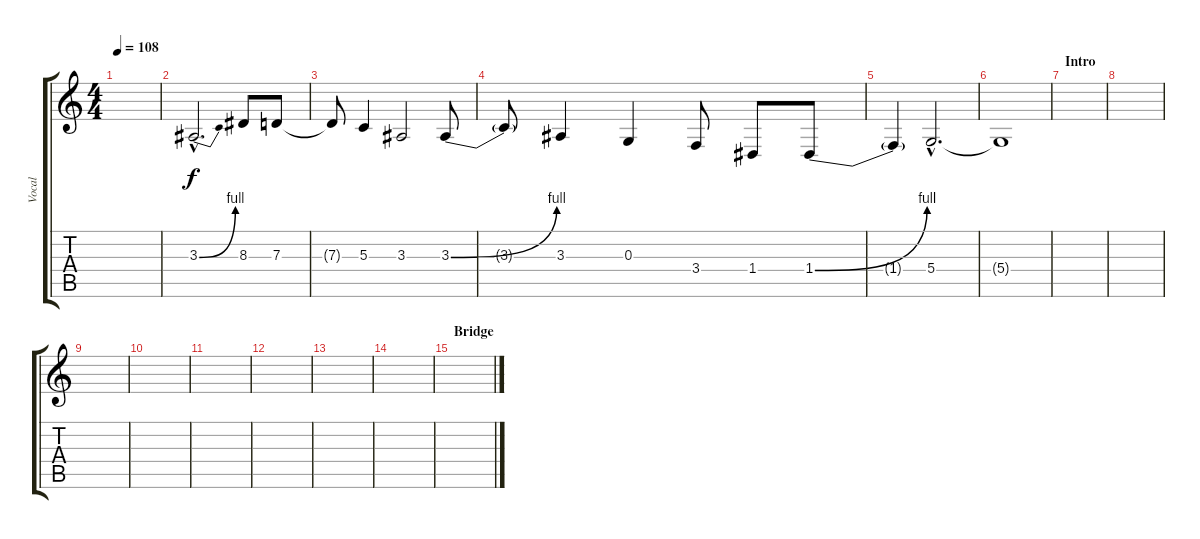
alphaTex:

\track ("Vocal" "Vocal") {instrument sopranosax}
\staff {score tabs}
\tuning (E4 B3 G3 D3 A2 E2) {hide}
\ts (4 4)
\tempo 108
\clef g2
\ks c
|
3.3{be (bend 0 0 60 4) hac}.2{d} 8.3.8 7.3.8 |
7.3{t}.8 5.3.4 3.3.2 3.3{be (bend 0 0 60 4)}.8 |
3.3{t}.8 3.3.4 0.3.4 3.4.8 1.4.8 1.4{be (bend 0 0 60 4)}.8 |
1.4{t}.4 5.4{hac}.2{d} |
5.4{t}.1 |
\section ("" "Intro")
|
|
|
|
|
|
|
|
\section ("" "Bridge ")
